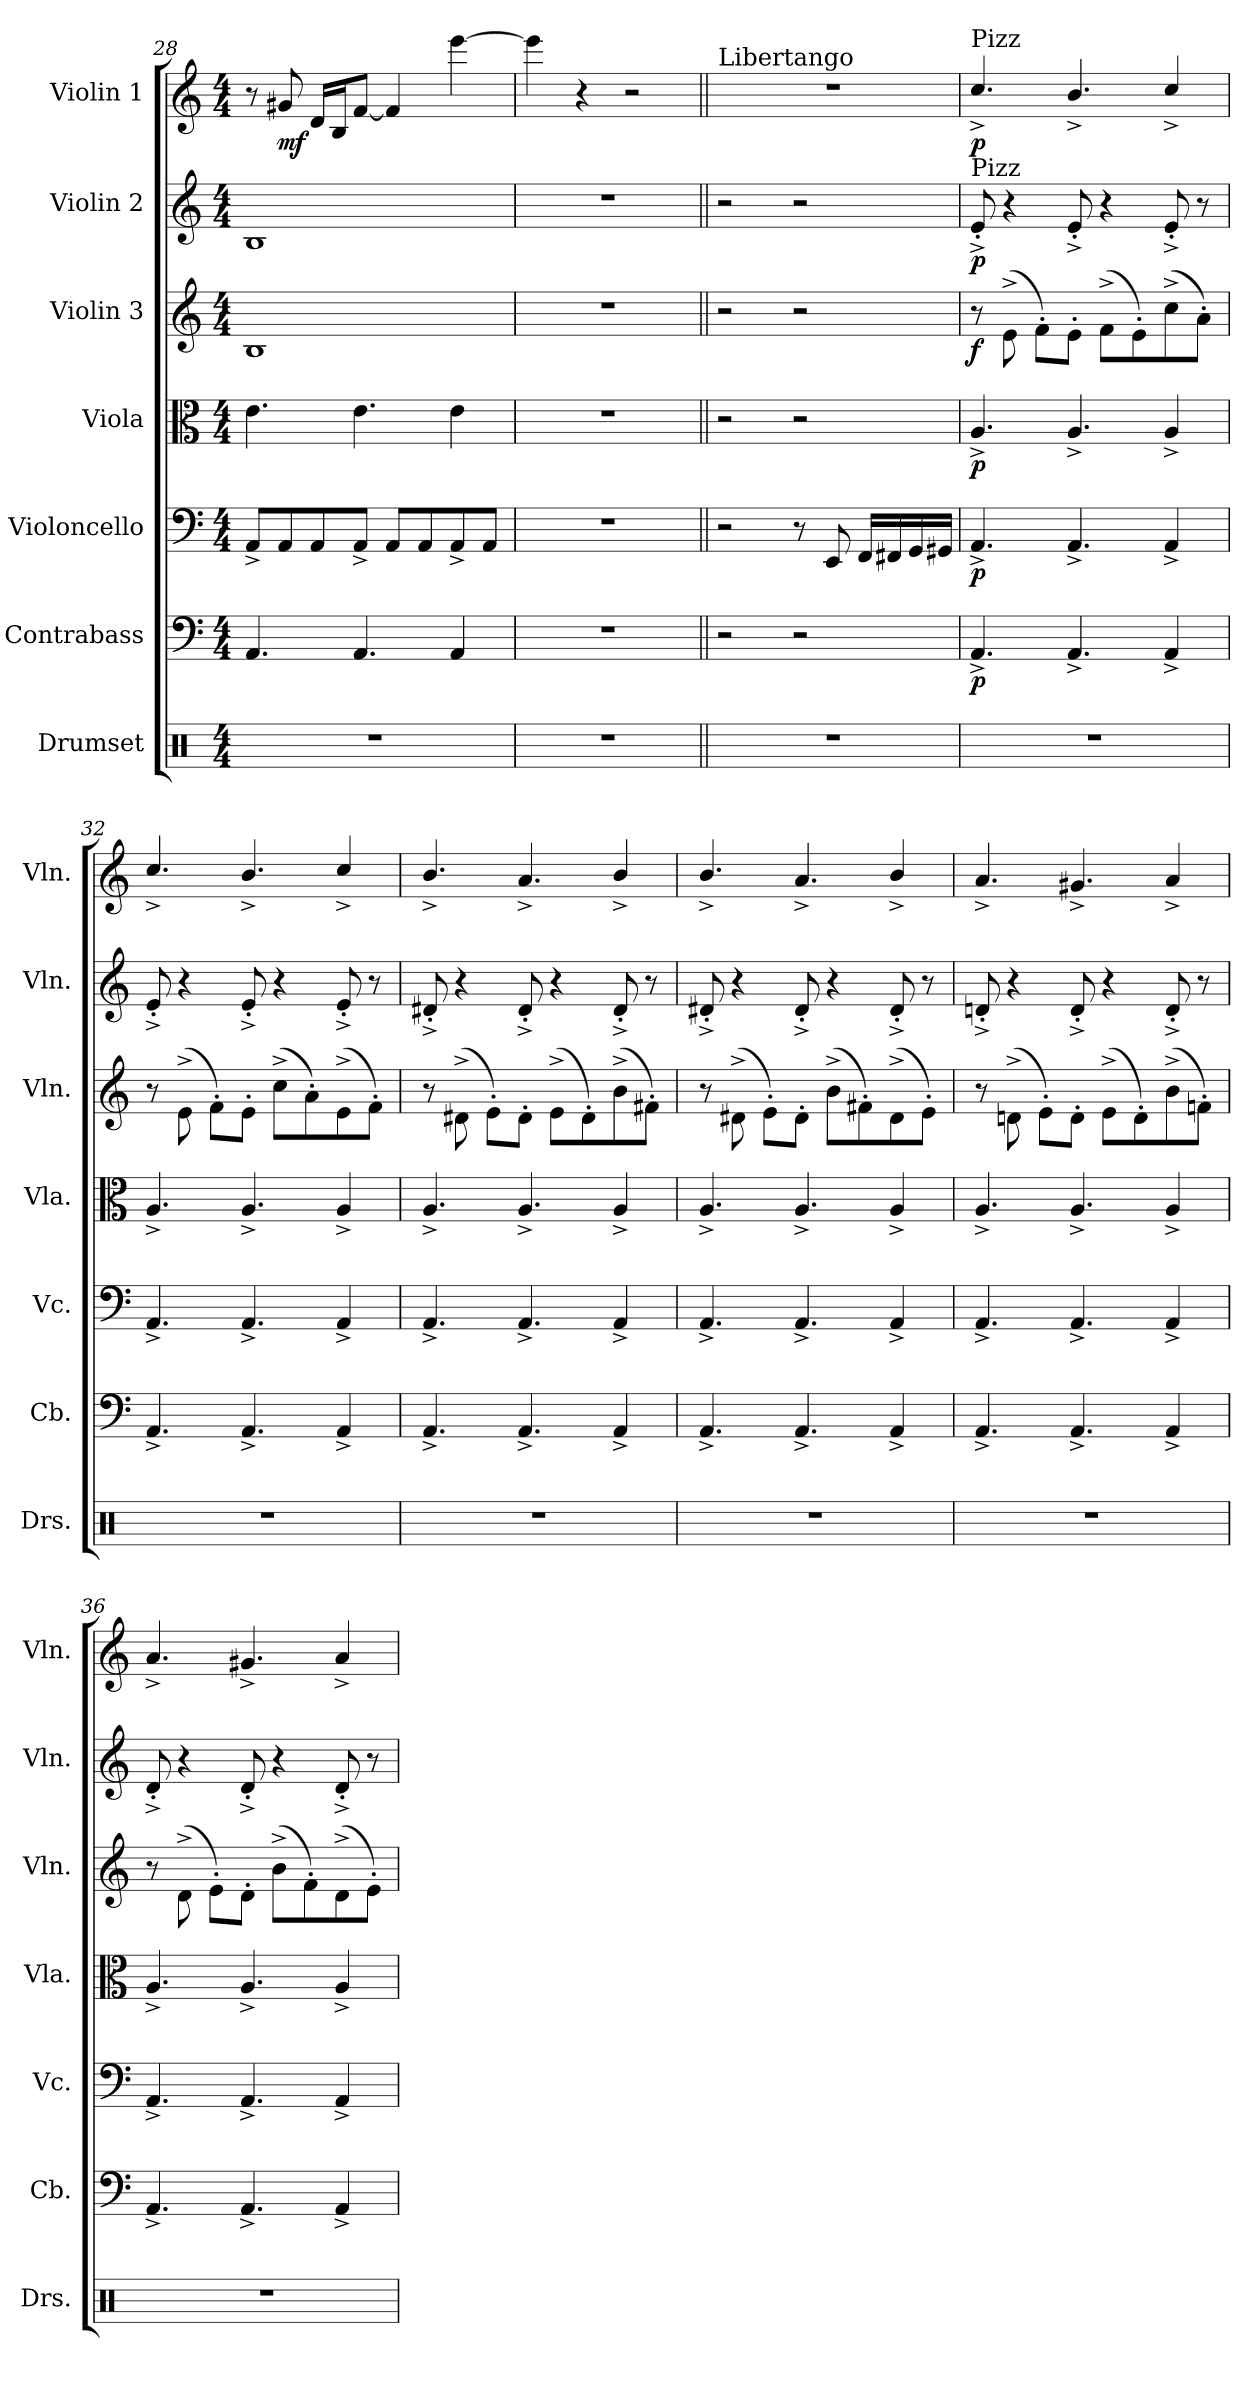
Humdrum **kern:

**kern	**kern	**dynam	**kern	**dynam	**kern	**dynam	**kern	**dynam	**kern	**dynam	**kern	**dynam
*part7	*part6	*part6	*part5	*part5	*part4	*part4	*part3	*part3	*part2	*part2	*part1	*part1
*staff7	*staff6	*staff6	*staff5	*staff5	*staff4	*staff4	*staff3	*staff3	*staff2	*staff2	*staff1	*staff1
*I"Drumset	*I"Contrabass	*	*I"Violoncello	*	*I"Viola	*	*I"Violin 3	*	*I"Violin 2	*	*I"Violin 1	*
*I'Drs.	*I'Cb.	*	*I'Vc.	*	*I'Vla.	*	*I'Vln.	*	*I'Vln.	*	*I'Vln.	*
*clefX	*clefF4	*	*clefF4	*	*clefC3	*	*clefG2	*	*clefG2	*	*clefG2	*
*	*ITrd7c12	*	*	*	*	*	*	*	*	*	*	*
*k[]	*k[]	*	*k[]	*	*k[]	*	*k[]	*	*k[]	*	*k[]	*
*M4/4	*M4/4	*	*M4/4	*	*M4/4	*	*M4/4	*	*M4/4	*	*M4/4	*
=28	=28	=28	=28	=28	=28	=28	=28	=28	=28	=28	=28	=28
1r	4.AAA/	.	8AA^/L	.	4.e\	.	1B	.	1B	.	8r	.
!	!	!	!	!	!	!	!	!	!	!	!	!LO:DY:b
.	.	.	8AA/	.	.	.	.	.	.	.	8g#X/	mf
.	.	.	8AA/	.	.	.	.	.	.	.	16d/LL	.
.	.	.	.	.	.	.	.	.	.	.	16B/J	.
.	4.AAA/	.	8AA^/J	.	4.e\	.	.	.	.	.	[8f/J	.
.	.	.	8AA/L	.	.	.	.	.	.	.	4f/]	.
.	.	.	8AA/	.	.	.	.	.	.	.	.	.
.	4AAA/	.	8AA^/	.	4e\	.	.	.	.	.	[4eee\	.
.	.	.	8AA/J	.	.	.	.	.	.	.	.	.
=29	=29	=29	=29	=29	=29	=29	=29	=29	=29	=29	=29	=29
1r	1r	.	1r	.	1r	.	1r	.	1r	.	4eee\]	.
.	.	.	.	.	.	.	.	.	.	.	4r	.
.	.	.	.	.	.	.	.	.	.	.	2r	.
!!LO:PB:g=z
=30||	=30||	=30||	=30||	=30||	=30||	=30||	=30||	=30||	=30||	=30||	=30||	=30||
*	*	*	*	*	*	*	*	*	*	*	*MM160	*
!	!	!	!	!	!	!	!	!	!	!	!LO:TX:a:t=Libertango	!
1r	2r	.	2r	.	2r	.	2r	.	2r	.	1r	.
.	2r	.	8r	.	2r	.	2r	.	2r	.	.	.
.	.	.	8EE/	.	.	.	.	.	.	.	.	.
.	.	.	16FF/LL	.	.	.	.	.	.	.	.	.
.	.	.	16FF#X/	.	.	.	.	.	.	.	.	.
.	.	.	16GG/	.	.	.	.	.	.	.	.	.
.	.	.	16GG#X/JJ	.	.	.	.	.	.	.	.	.
=31	=31	=31	=31	=31	=31	=31	=31	=31	=31	=31	=31	=31
!	!	!	!	!	!	!	!	!	!	!	!LO:TX:a:t=Pizz	!
!	!	!	!	!	!	!	!	!	!LO:TX:a:t=Pizz	!	!	!
!	!	!LO:DY:b	!	!LO:DY:b	!	!LO:DY:b	!	!LO:DY:b	!	!LO:DY:b	!	!LO:DY:b
1r	4.AAA^/	p	4.AA^/	p	4.A^/	p	8r	f	8e'^/	p	4.cc^/	p
.	.	.	.	.	.	.	(8e^\	.	4r	.	.	.
.	.	.	.	.	.	.	8f'\L)	.	.	.	.	.
.	4.AAA^/	.	4.AA^/	.	4.A^/	.	8e'\J	.	8e'^/	.	4.b^/	.
.	.	.	.	.	.	.	(8f^\L	.	4r	.	.	.
.	.	.	.	.	.	.	8e'\)	.	.	.	.	.
.	4AAA^/	.	4AA^/	.	4A^/	.	(8cc^\	.	8e'^/	.	4cc^/	.
.	.	.	.	.	.	.	8a'\J)	.	8r	.	.	.
=32	=32	=32	=32	=32	=32	=32	=32	=32	=32	=32	=32	=32
1r	4.AAA^/	.	4.AA^/	.	4.A^/	.	8r	.	8e'^/	.	4.cc^/	.
.	.	.	.	.	.	.	(8e^\	.	4r	.	.	.
.	.	.	.	.	.	.	8f'\L)	.	.	.	.	.
.	4.AAA^/	.	4.AA^/	.	4.A^/	.	8e'\J	.	8e'^/	.	4.b^/	.
.	.	.	.	.	.	.	(8cc^\L	.	4r	.	.	.
.	.	.	.	.	.	.	8a'\)	.	.	.	.	.
.	4AAA^/	.	4AA^/	.	4A^/	.	(8e^\	.	8e'^/	.	4cc^/	.
.	.	.	.	.	.	.	8f'\J)	.	8r	.	.	.
=33	=33	=33	=33	=33	=33	=33	=33	=33	=33	=33	=33	=33
1r	4.AAA^/	.	4.AA^/	.	4.A^/	.	8r	.	8d#X'^/	.	4.b^/	.
.	.	.	.	.	.	.	(8d#X^\	.	4r	.	.	.
.	.	.	.	.	.	.	8e'\L)	.	.	.	.	.
.	4.AAA^/	.	4.AA^/	.	4.A^/	.	8d#'\J	.	8d#'^/	.	4.a^/	.
.	.	.	.	.	.	.	(8e^\L	.	4r	.	.	.
.	.	.	.	.	.	.	8d#'\)	.	.	.	.	.
.	4AAA^/	.	4AA^/	.	4A^/	.	(8b^\	.	8d#'^/	.	4b^/	.
.	.	.	.	.	.	.	8f#X'\J)	.	8r	.	.	.
!!LO:PB:g=z
=34	=34	=34	=34	=34	=34	=34	=34	=34	=34	=34	=34	=34
1r	4.AAA^/	.	4.AA^/	.	4.A^/	.	8r	.	8d#X'^/	.	4.b^/	.
.	.	.	.	.	.	.	(8d#X^\	.	4r	.	.	.
.	.	.	.	.	.	.	8e'\L)	.	.	.	.	.
.	4.AAA^/	.	4.AA^/	.	4.A^/	.	8d#'\J	.	8d#'^/	.	4.a^/	.
.	.	.	.	.	.	.	(8b^\L	.	4r	.	.	.
.	.	.	.	.	.	.	8f#X'\)	.	.	.	.	.
.	4AAA^/	.	4AA^/	.	4A^/	.	(8d#^\	.	8d#'^/	.	4b^/	.
.	.	.	.	.	.	.	8e'\J)	.	8r	.	.	.
=35	=35	=35	=35	=35	=35	=35	=35	=35	=35	=35	=35	=35
1r	4.AAA^/	.	4.AA^/	.	4.A^/	.	8r	.	8dn'^/	.	4.a^/	.
.	.	.	.	.	.	.	(8dn^\	.	4r	.	.	.
.	.	.	.	.	.	.	8e'\L)	.	.	.	.	.
.	4.AAA^/	.	4.AA^/	.	4.A^/	.	8d'\J	.	8d'^/	.	4.g#X^/	.
.	.	.	.	.	.	.	(8e^\L	.	4r	.	.	.
.	.	.	.	.	.	.	8d'\)	.	.	.	.	.
.	4AAA^/	.	4AA^/	.	4A^/	.	(8b^\	.	8d'^/	.	4a^/	.
.	.	.	.	.	.	.	8fn'\J)	.	8r	.	.	.
=36	=36	=36	=36	=36	=36	=36	=36	=36	=36	=36	=36	=36
1r	4.AAA^/	.	4.AA^/	.	4.A^/	.	8r	.	8d'^/	.	4.a^/	.
.	.	.	.	.	.	.	(8d^\	.	4r	.	.	.
.	.	.	.	.	.	.	8e'\L)	.	.	.	.	.
.	4.AAA^/	.	4.AA^/	.	4.A^/	.	8d'\J	.	8d'^/	.	4.g#X^/	.
.	.	.	.	.	.	.	(8b^\L	.	4r	.	.	.
.	.	.	.	.	.	.	8f'\)	.	.	.	.	.
.	4AAA^/	.	4AA^/	.	4A^/	.	(8d^\	.	8d'^/	.	4a^/	.
.	.	.	.	.	.	.	8e'\J)	.	8r	.	.	.
=	=	=	=	=	=	=	=	=	=	=	=	=
*-	*-	*-	*-	*-	*-	*-	*-	*-	*-	*-	*-	*-
